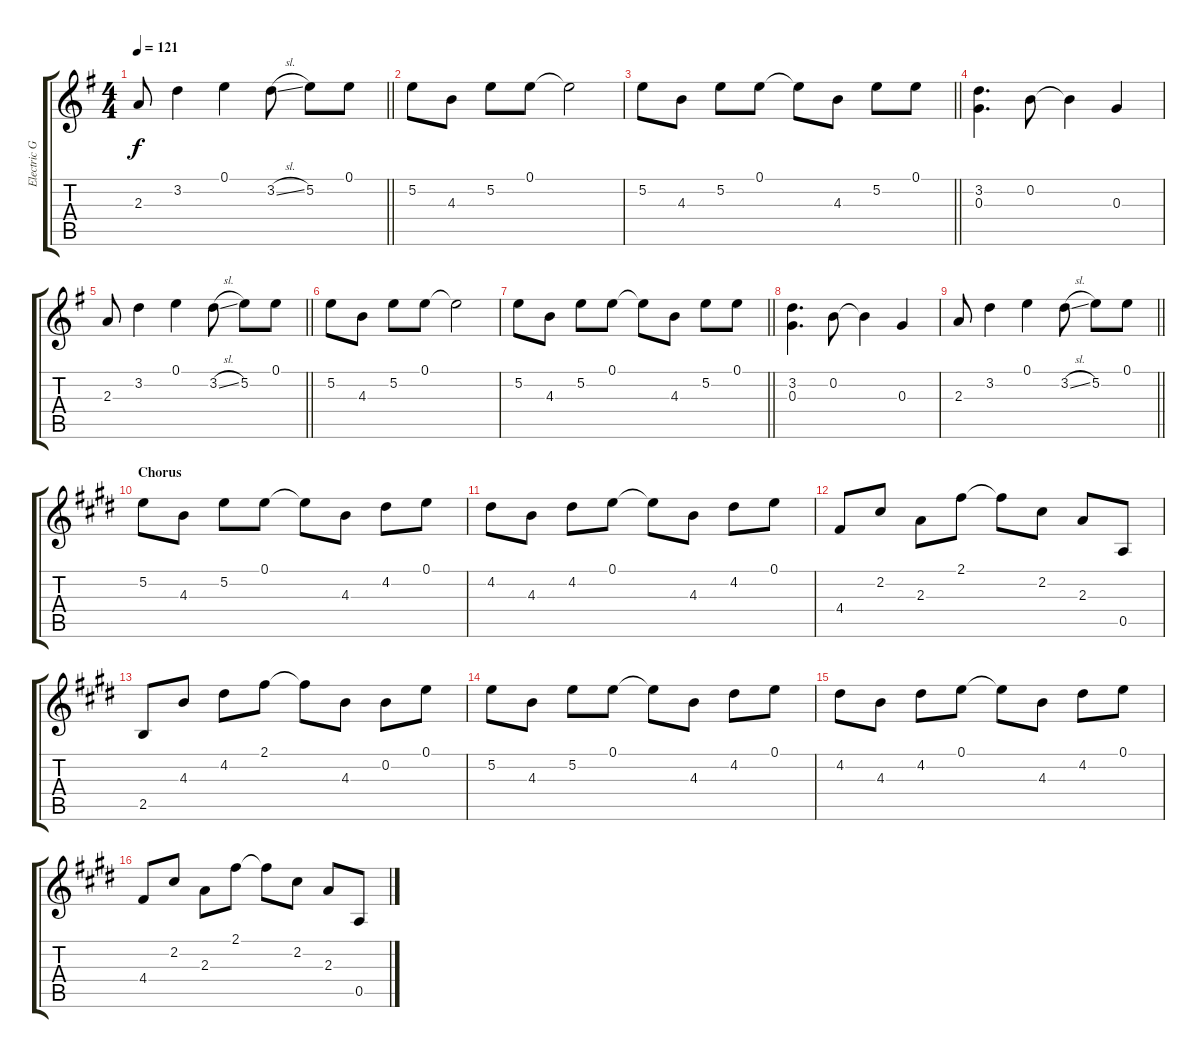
\track ("Electric Guitar 1" "Electric G") {instrument distortionguitar}
\staff {score tabs}
\tuning (E4 B3 G3 D3 A2 E2) {hide}
\ts (4 4)
\tempo 121
\clef g2
\barLineRight lightlight
\ks g
2.3.8{dy f} 3.2.4 0.1.4 3.2{sl}.8 5.2.8 0.1.8 |
5.2.8 4.3.8 5.2.8 0.1.8 0.1{t}.2 |
\barLineRight lightlight
5.2.8 4.3.8 5.2.8 0.1.8 0.1{t}.8 4.3.8 5.2.8 0.1.8 |
(3.2 0.3).4{d} 0.2.8 0.2{t}.4 0.3.4 |
\barLineRight lightlight
2.3.8 3.2.4 0.1.4 3.2{sl}.8 5.2.8 0.1.8 |
5.2.8 4.3.8 5.2.8 0.1.8 0.1{t}.2 |
\barLineRight lightlight
5.2.8 4.3.8 5.2.8 0.1.8 0.1{t}.8 4.3.8 5.2.8 0.1.8 |
(3.2 0.3).4{d} 0.2.8 0.2{t}.4 0.3.4 |
\barLineRight lightlight
2.3.8 3.2.4 0.1.4 3.2{sl}.8 5.2.8 0.1.8 |
\section ("" "Chorus")
\ks e
5.2.8 4.3.8 5.2.8 0.1.8 0.1{t}.8 4.3.8 4.2.8 0.1.8 |
4.2.8 4.3.8 4.2.8 0.1.8 0.1{t}.8 4.3.8 4.2.8 0.1.8 |
4.4.8 2.2.8 2.3.8 2.1.8 2.1{t}.8 2.2.8 2.3.8 0.5.8 |
2.5.8 4.3.8 4.2.8 2.1.8 2.1{t}.8 4.3.8 0.2.8 0.1.8 |
5.2.8 4.3.8 5.2.8 0.1.8 0.1{t}.8 4.3.8 4.2.8 0.1.8 |
4.2.8 4.3.8 4.2.8 0.1.8 0.1{t}.8 4.3.8 4.2.8 0.1.8 |
4.4.8 2.2.8 2.3.8 2.1.8 2.1{t}.8 2.2.8 2.3.8 0.5.8
